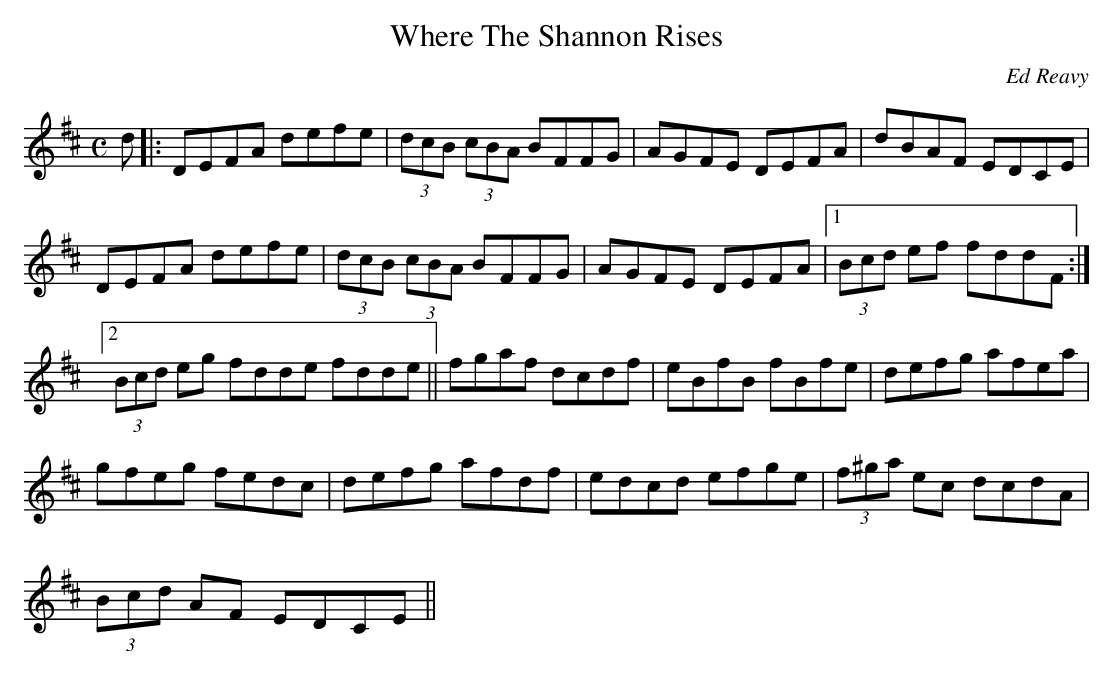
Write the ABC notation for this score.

X:1
T:Where The Shannon Rises
M:C
L:1/8
C:Ed Reavy
K:D
d|:DEFA defe| (3dcB (3cBA BFFG|AGFE DEFA|dBAF EDCE|
DEFA defe|(3dcB (3cBA BFFG|AGFE DEFA|1 (3Bcd ef fddF:|
[2(3Bcd eg fdde fdde||fgaf dcdf|eBfB fBfe|defg afea|
gfeg fedc|defg afdf|edcd efge|(3f^ga ec dcdA|
(3Bcd AF EDCE||
